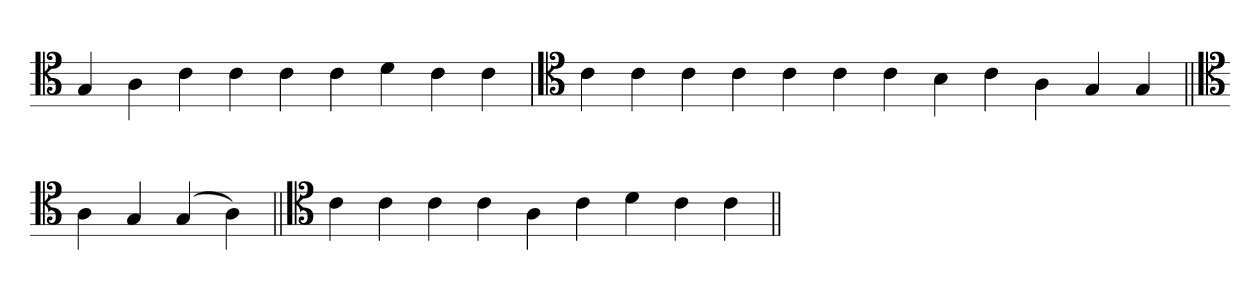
**kern
*part1
*staff1
*clefC4
=
4G
4A
4c
4c
4c
4c
4d
4c
4c
=
*clefC4
4c
4c
4c
4c
4c
4c
4c
4B
4c
4A
4G
4G
=||
*clefC4
4A
4G
(4G
4A)
=||
*clefC4
4c
4c
4c
4c
4A
4c
4d
4c
4c
=||
*-
